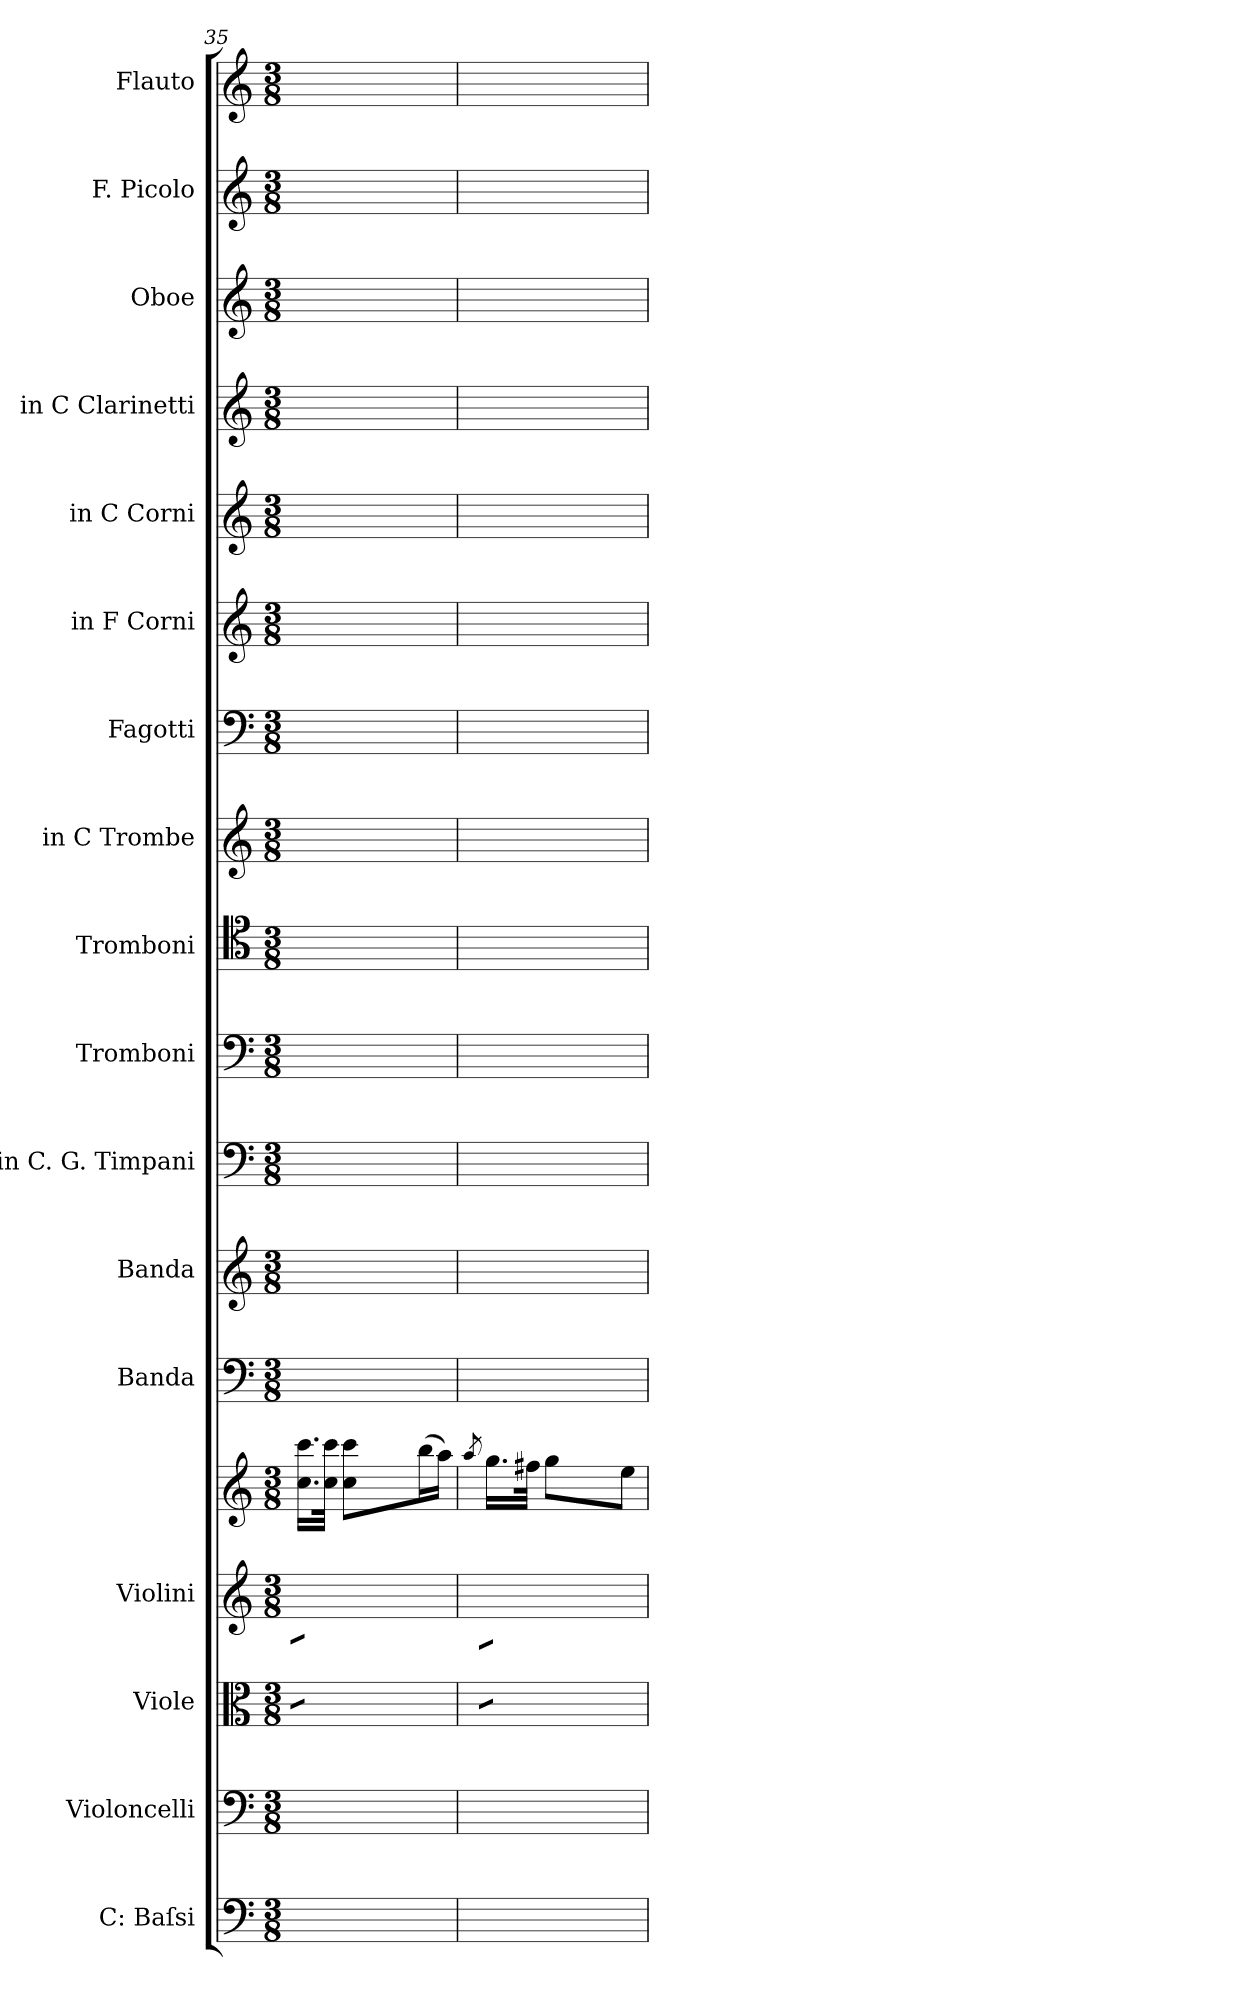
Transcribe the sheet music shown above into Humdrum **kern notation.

**kern	**kern	**kern	**kern	**kern	**kern	**kern	**kern	**kern	**kern	**kern	**kern	**kern	**kern	**kern	**kern	**kern	**kern
*part18	*part17	*part16	*part15	*part14	*part13	*part12	*part11	*part10	*part9	*part8	*part7	*part6	*part5	*part4	*part3	*part2	*part1
*staff18	*staff17	*staff16	*staff15	*staff14	*staff13	*staff12	*staff11	*staff10	*staff9	*staff8	*staff7	*staff6	*staff5	*staff4	*staff3	*staff2	*staff1
*I"C: Baſsi	*I"Violoncelli	*I"Viole	*I"Violini	*	*I"Banda	*I"Banda	*I"in C. G. Timpani	*I"Tromboni	*I"Tromboni	*I"in C Trombe	*I"Fagotti	*I"in F Corni	*I"in C Corni	*I"in C Clarinetti	*I"Oboe	*I"F. Picolo	*I"Flauto
*	*I'Vc	*	*I'Vln	*	*	*	*I'Timp	*I'Trb	*I'Trb	*	*	*	*	*I'Cl	*I'Ob	*	*I'Fl
*clefF4	*clefF4	*clefC3	*clefG2	*clefG2	*clefF4	*clefG2	*clefF4	*clefF4	*clefC4	*clefG2	*clefF4	*clefG2	*clefG2	*clefG2	*clefG2	*clefG2	*clefG2
*	*	*	*	*	*	*	*	*	*	*	*	*ITrd4c7	*	*	*	*	*
*k[]	*k[]	*k[]	*k[]	*k[]	*k[]	*k[]	*k[]	*k[]	*k[]	*k[]	*k[]	*k[b-]	*k[]	*k[]	*k[]	*k[]	*k[]
*M3/8	*M3/8	*M3/8	*M3/8	*M3/8	*M3/8	*M3/8	*M3/8	*M3/8	*M3/8	*M3/8	*M3/8	*M3/8	*M3/8	*M3/8	*M3/8	*M3/8	*M3/8
=35	=35	=35	=35	=35	=35	=35	=35	=35	=35	=35	=35	=35	=35	=35	=35	=35	=35
*	*	*tremolo	*	*	*	*	*	*	*	*	*	*	*	*	*	*	*
*	*	*	*tremolo	*	*	*	*	*	*	*	*	*	*	*	*	*	*
8C/yy	8C/yy	8c\yyL	8Ayy/ 8fyy/L	16.cc\ 16.ccc\LL	8Ra/yy	8ryy	8ryy	[4.C/yy	4.Ayy\ 4.fyy\	16.ayy'/ 16.ccyy'/LL	8C/yy	8ryy	8ryy	4.ryy	16.aayy\ 16.cccyy\LL	16.ccc'\LLyy	4.ryy
.	.	.	.	32cc\ 32ccc\JJk	.	.	.	.	.	32ayy'/ 32ccyy'/JJk	.	.	.	.	32aayy\ 32cccyy\JJk	32ccc\JKyy	.
8ryy	8ryy	8c\yy	8Ayy/ 8fyy/	8cc\ 8ccc\L	8ryy	32Ree\LLLyy	8C/Lyy	.	.	8ayy'/ 8ccyy'/L	8ryy	8cyy/ 8ayy/L	8ccyy\ 8ffyy\L	.	8aayy\ 8cccyy\L	8ccc\yy	.
.	.	.	.	.	.	32Ree\yy	.	.	.	.	.	.	.	.	.	.	.
.	.	.	.	.	.	32Ree\yy	.	.	.	.	.	.	.	.	.	.	.
.	.	.	.	.	.	32Ree\JJyy	.	.	.	.	.	.	.	.	.	.	.
8ryy	8ryy	8c\yyJ	8Ayy/ 8fyy/J	(16bb\L	8ryy	8Ree\Jyy	8C/Jyy	.	.	16gyy/ 16byy/L	8ryy	8cyy/ 8ayy/J	8ccyy\ 8ffyy\J	.	16ggyy\ 16bbyy\L	16bb\Lyy	.
.	.	.	.	16aa\JJ)	.	.	.	.	.	16fyy/ 16ayy/JJ	.	.	.	.	16ffyy\ 16aayy\JJ	16aa\JJyy	.
=36	=36	=36	=36	=36	=36	=36	=36	=36	=36	=36	=36	=36	=36	=36	=36	=36	=36
.	.	.	.	8qaa/	.	.	.	.	.	8qfyy/ 8qayy/	.	.	.	.	8qffyy/ 8qaayy/	8qaa/yy	.
8C/yy	8C/yy	8c\yyL	8Gyy/ 8eyy/L	16.gg\LL	8Ra/yy	8ryy	8ryy	8C/yy]	8Gyy\ 8eyy\	16.eyy/ 16.gyy/LL	8C/yy	8ryy	8ryy	4.ryy	16.eeyy\ 16.ggyy\LL	16.gg\LLyy	4.ryy
.	.	.	.	32ff#X\JJk	.	.	.	.	.	32d#Xyy'/ 32f#Xyy'/JJk	.	.	.	.	32dd#Xyy\ 32ffyy\JJk	32ff#X\JJkyy	.
8ryy	8ryy	8c\yy	8Gyy/ 8eyy/	8gg\L	8ryy	32Ree\LLLyy	8C/Lyy	8ryy	8ryy	8eyy'/ 8gyy'/L	8ryy	8cyy/ 8gyy/L	8ccyy\ 8eeyy\L	.	8eeyy\ 8ggyy\L	8gg\Lyy	.
.	.	.	.	.	.	32Ree\yy	.	.	.	.	.	.	.	.	.	.	.
.	.	.	.	.	.	32Ree\yy	.	.	.	.	.	.	.	.	.	.	.
.	.	.	.	.	.	32Ree\JJyy	.	.	.	.	.	.	.	.	.	.	.
8ryy	8ryy	8c\yyJ	8Gyy/ 8eyy/J	8ee\J	8ryy	8Ree\Jyy	8C/Jyy	8ryy	8ryy	8cyy'/ 8eyy'/J	8ryy	8cyy/ 8gyy/J	8ccyy\ 8eeyy\J	.	8ccyy\ 8eeyy\J	8ee\Jyy	.
*	*	*	*Xtremolo	*	*	*	*	*	*	*	*	*	*	*	*	*	*
*	*	*Xtremolo	*	*	*	*	*	*	*	*	*	*	*	*	*	*	*
=	=	=	=	=	=	=	=	=	=	=	=	=	=	=	=	=	=
*-	*-	*-	*-	*-	*-	*-	*-	*-	*-	*-	*-	*-	*-	*-	*-	*-	*-
